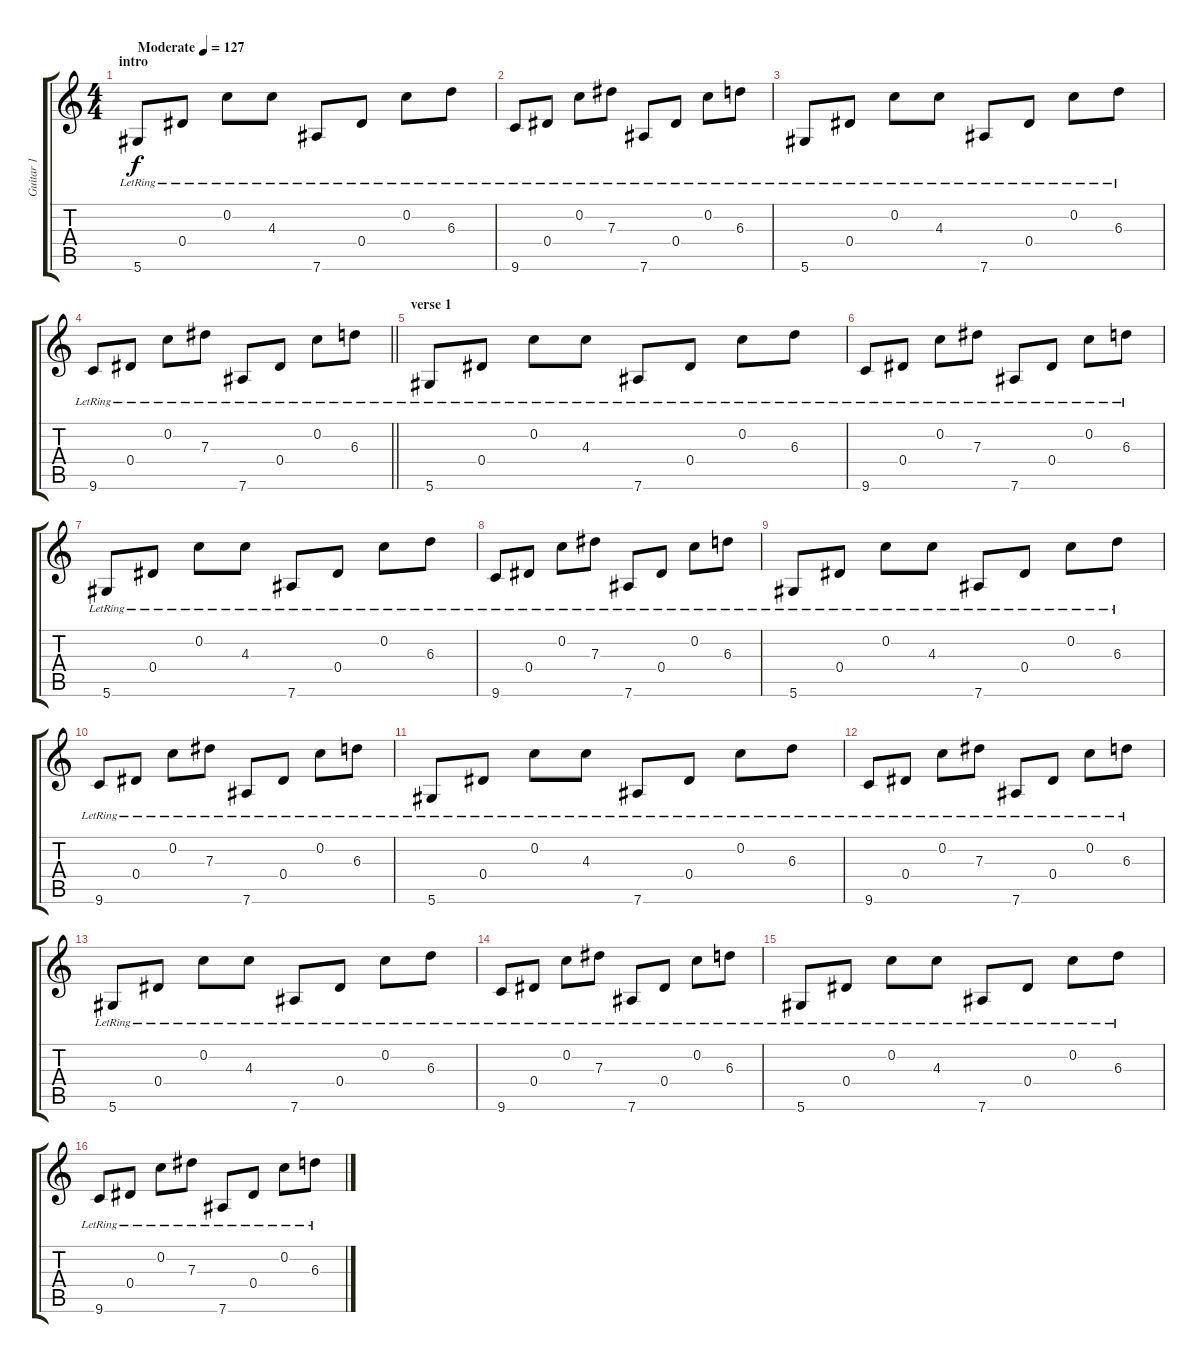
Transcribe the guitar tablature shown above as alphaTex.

\track ("Guitar 1" "Guitar 1") {instrument electricguitarjazz}
\staff {score tabs}
\tuning (Eb4 C4 Ab3 Eb3 Bb2 Eb2) {hide}
\ts (4 4)
\section ("" "intro")
\tempo (127 "Moderate")
\clef g2
\ks c
5.6{lr}.8{dy f instrument electricguitarjazz} 0.4{lr}.8 0.2{lr}.8 4.3{lr}.8 7.6{lr}.8 0.4{lr}.8 0.2{lr}.8 6.3{lr}.8 |
9.6{lr}.8 0.4{lr}.8 0.2{lr}.8 7.3{lr}.8 7.6{lr}.8 0.4{lr}.8 0.2{lr}.8 6.3{lr}.8 |
5.6{lr}.8 0.4{lr}.8 0.2{lr}.8 4.3{lr}.8 7.6{lr}.8 0.4{lr}.8 0.2{lr}.8 6.3{lr}.8 |
\barLineRight lightlight
9.6{lr}.8 0.4{lr}.8 0.2{lr}.8 7.3{lr}.8 7.6{lr}.8 0.4{lr}.8 0.2{lr}.8 6.3{lr}.8 |
\section ("" "verse 1")
5.6{lr}.8 0.4{lr}.8 0.2{lr}.8 4.3{lr}.8 7.6{lr}.8 0.4{lr}.8 0.2{lr}.8 6.3{lr}.8 |
9.6{lr}.8 0.4{lr}.8 0.2{lr}.8 7.3{lr}.8 7.6{lr}.8 0.4{lr}.8 0.2{lr}.8 6.3{lr}.8 |
5.6{lr}.8 0.4{lr}.8 0.2{lr}.8 4.3{lr}.8 7.6{lr}.8 0.4{lr}.8 0.2{lr}.8 6.3{lr}.8 |
9.6{lr}.8 0.4{lr}.8 0.2{lr}.8 7.3{lr}.8 7.6{lr}.8 0.4{lr}.8 0.2{lr}.8 6.3{lr}.8 |
5.6{lr}.8 0.4{lr}.8 0.2{lr}.8 4.3{lr}.8 7.6{lr}.8 0.4{lr}.8 0.2{lr}.8 6.3{lr}.8 |
9.6{lr}.8 0.4{lr}.8 0.2{lr}.8 7.3{lr}.8 7.6{lr}.8 0.4{lr}.8 0.2{lr}.8 6.3{lr}.8 |
5.6{lr}.8 0.4{lr}.8 0.2{lr}.8 4.3{lr}.8 7.6{lr}.8 0.4{lr}.8 0.2{lr}.8 6.3{lr}.8 |
9.6{lr}.8 0.4{lr}.8 0.2{lr}.8 7.3{lr}.8 7.6{lr}.8 0.4{lr}.8 0.2{lr}.8 6.3{lr}.8 |
5.6{lr}.8 0.4{lr}.8 0.2{lr}.8 4.3{lr}.8 7.6{lr}.8 0.4{lr}.8 0.2{lr}.8 6.3{lr}.8 |
9.6{lr}.8 0.4{lr}.8 0.2{lr}.8 7.3{lr}.8 7.6{lr}.8 0.4{lr}.8 0.2{lr}.8 6.3{lr}.8 |
5.6{lr}.8 0.4{lr}.8 0.2{lr}.8 4.3{lr}.8 7.6{lr}.8 0.4{lr}.8 0.2{lr}.8 6.3{lr}.8 |
9.6{lr}.8 0.4{lr}.8 0.2{lr}.8 7.3{lr}.8 7.6{lr}.8 0.4{lr}.8 0.2{lr}.8 6.3{lr}.8
